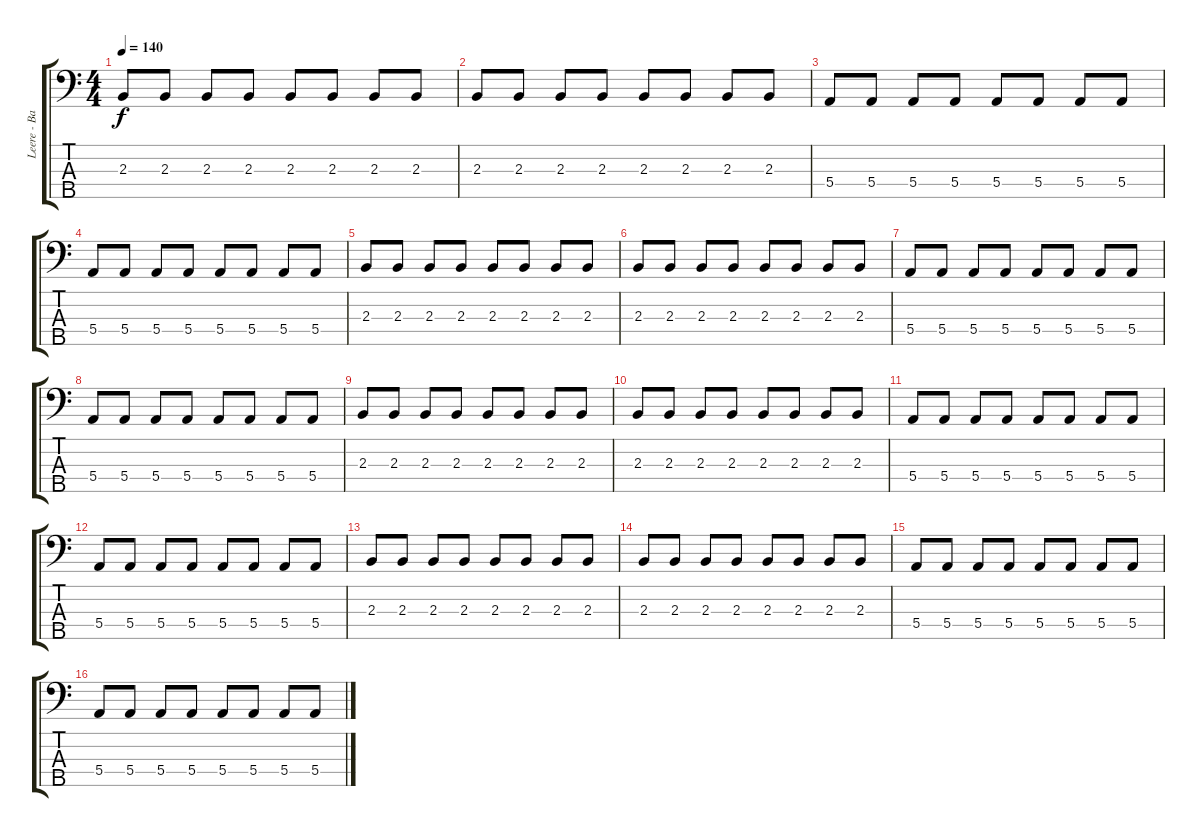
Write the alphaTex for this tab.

\track ("Leere - Bass" "Leere - Ba") {instrument electricbasspick}
\staff {score tabs}
\tuning (G2 D2 A1 E1 B0) {hide}
\ts (4 4)
\tempo 140
\clef f4
\ks c
2.3.8{dy f} 2.3.8 2.3.8 2.3.8 2.3.8 2.3.8 2.3.8 2.3.8 |
2.3.8 2.3.8 2.3.8 2.3.8 2.3.8 2.3.8 2.3.8 2.3.8 |
5.4.8 5.4.8 5.4.8 5.4.8 5.4.8 5.4.8 5.4.8 5.4.8 |
5.4.8 5.4.8 5.4.8 5.4.8 5.4.8 5.4.8 5.4.8 5.4.8 |
2.3.8 2.3.8 2.3.8 2.3.8 2.3.8 2.3.8 2.3.8 2.3.8 |
2.3.8 2.3.8 2.3.8 2.3.8 2.3.8 2.3.8 2.3.8 2.3.8 |
5.4.8 5.4.8 5.4.8 5.4.8 5.4.8 5.4.8 5.4.8 5.4.8 |
5.4.8 5.4.8 5.4.8 5.4.8 5.4.8 5.4.8 5.4.8 5.4.8 |
2.3.8 2.3.8 2.3.8 2.3.8 2.3.8 2.3.8 2.3.8 2.3.8 |
2.3.8 2.3.8 2.3.8 2.3.8 2.3.8 2.3.8 2.3.8 2.3.8 |
5.4.8 5.4.8 5.4.8 5.4.8 5.4.8 5.4.8 5.4.8 5.4.8 |
5.4.8 5.4.8 5.4.8 5.4.8 5.4.8 5.4.8 5.4.8 5.4.8 |
2.3.8 2.3.8 2.3.8 2.3.8 2.3.8 2.3.8 2.3.8 2.3.8 |
2.3.8 2.3.8 2.3.8 2.3.8 2.3.8 2.3.8 2.3.8 2.3.8 |
5.4.8 5.4.8 5.4.8 5.4.8 5.4.8 5.4.8 5.4.8 5.4.8 |
5.4.8 5.4.8 5.4.8 5.4.8 5.4.8 5.4.8 5.4.8 5.4.8
